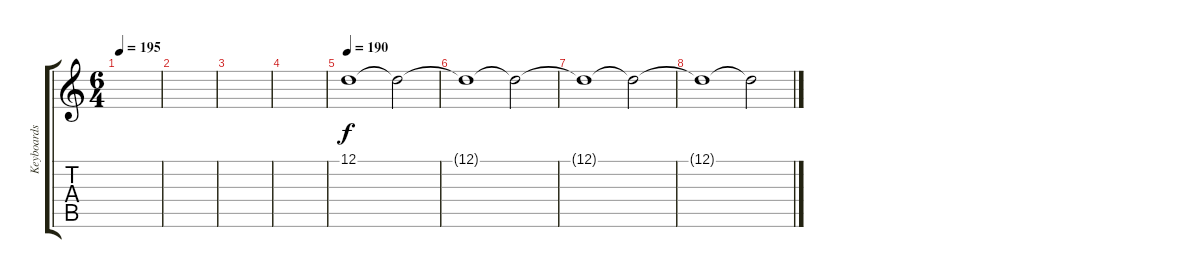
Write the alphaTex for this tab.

\track ("Keyboards" "Keyboards") {instrument stringensemble1}
\staff {score tabs}
\tuning (D4 A3 F3 D3 A2 D2) {hide}
\ts (6 4)
\tempo 195
\clef g2
\ks c
|
|
|
|
\tempo 190
12.1.1{volume 10} 12.1{t}.2 |
12.1{t}.1 12.1{t}.2 |
12.1{t}.1 12.1{t}.2 |
12.1{t}.1 12.1{t}.2
